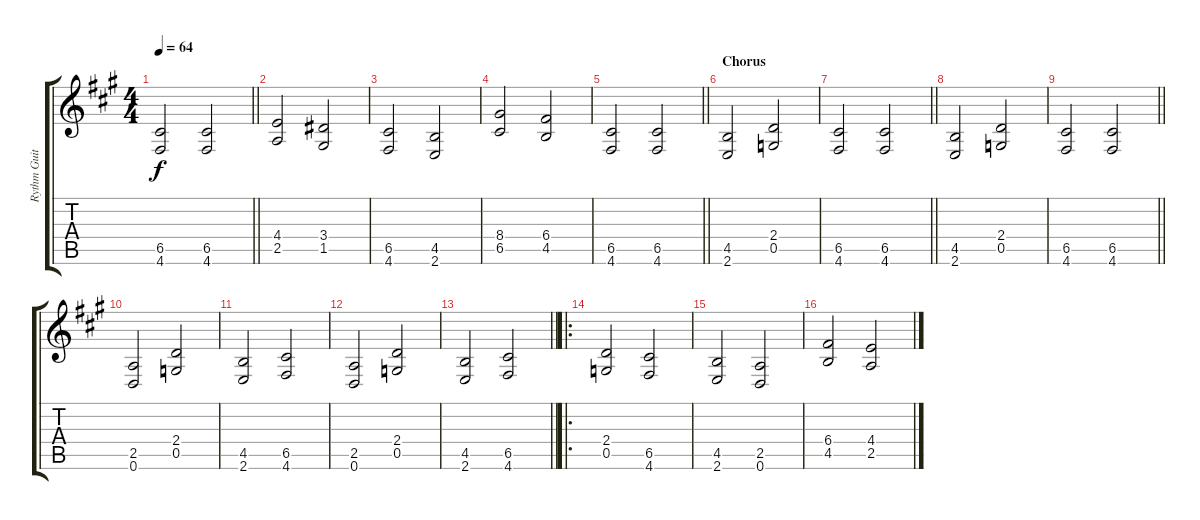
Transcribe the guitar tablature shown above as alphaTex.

\track ("Rythm Guitar" "Rythm Guit") {instrument distortionguitar}
\staff {score tabs}
\tuning (D4 A3 F3 C3 G2 D2) {hide}
\ts (4 4)
\tempo 64
\clef g2
\barLineRight lightlight
\ks a
(6.5 4.6).2{dy f} (6.5 4.6).2 |
(4.4 2.5).2 (3.4 1.5).2 |
(6.5 4.6).2 (4.5 2.6).2 |
(8.4 6.5).2 (6.4 4.5).2 |
\barLineRight lightlight
(6.5 4.6).2 (6.5 4.6).2 |
\section ("" "Chorus")
(4.5 2.6).2 (2.4 0.5).2 |
\barLineRight lightlight
(6.5 4.6).2 (6.5 4.6).2 |
(4.5 2.6).2 (2.4 0.5).2 |
\barLineRight lightlight
(6.5 4.6).2 (6.5 4.6).2 |
(2.5 0.6).2 (2.4 0.5).2 |
(4.5 2.6).2 (6.5 4.6).2 |
(2.5 0.6).2 (2.4 0.5).2 |
\barLineRight lightlight
(4.5 2.6).2 (6.5 4.6).2 |
\ro
(2.4 0.5).2 (6.5 4.6).2 |
(4.5 2.6).2 (2.5 0.6).2 |
(6.4 4.5).2 (4.4 2.5).2
